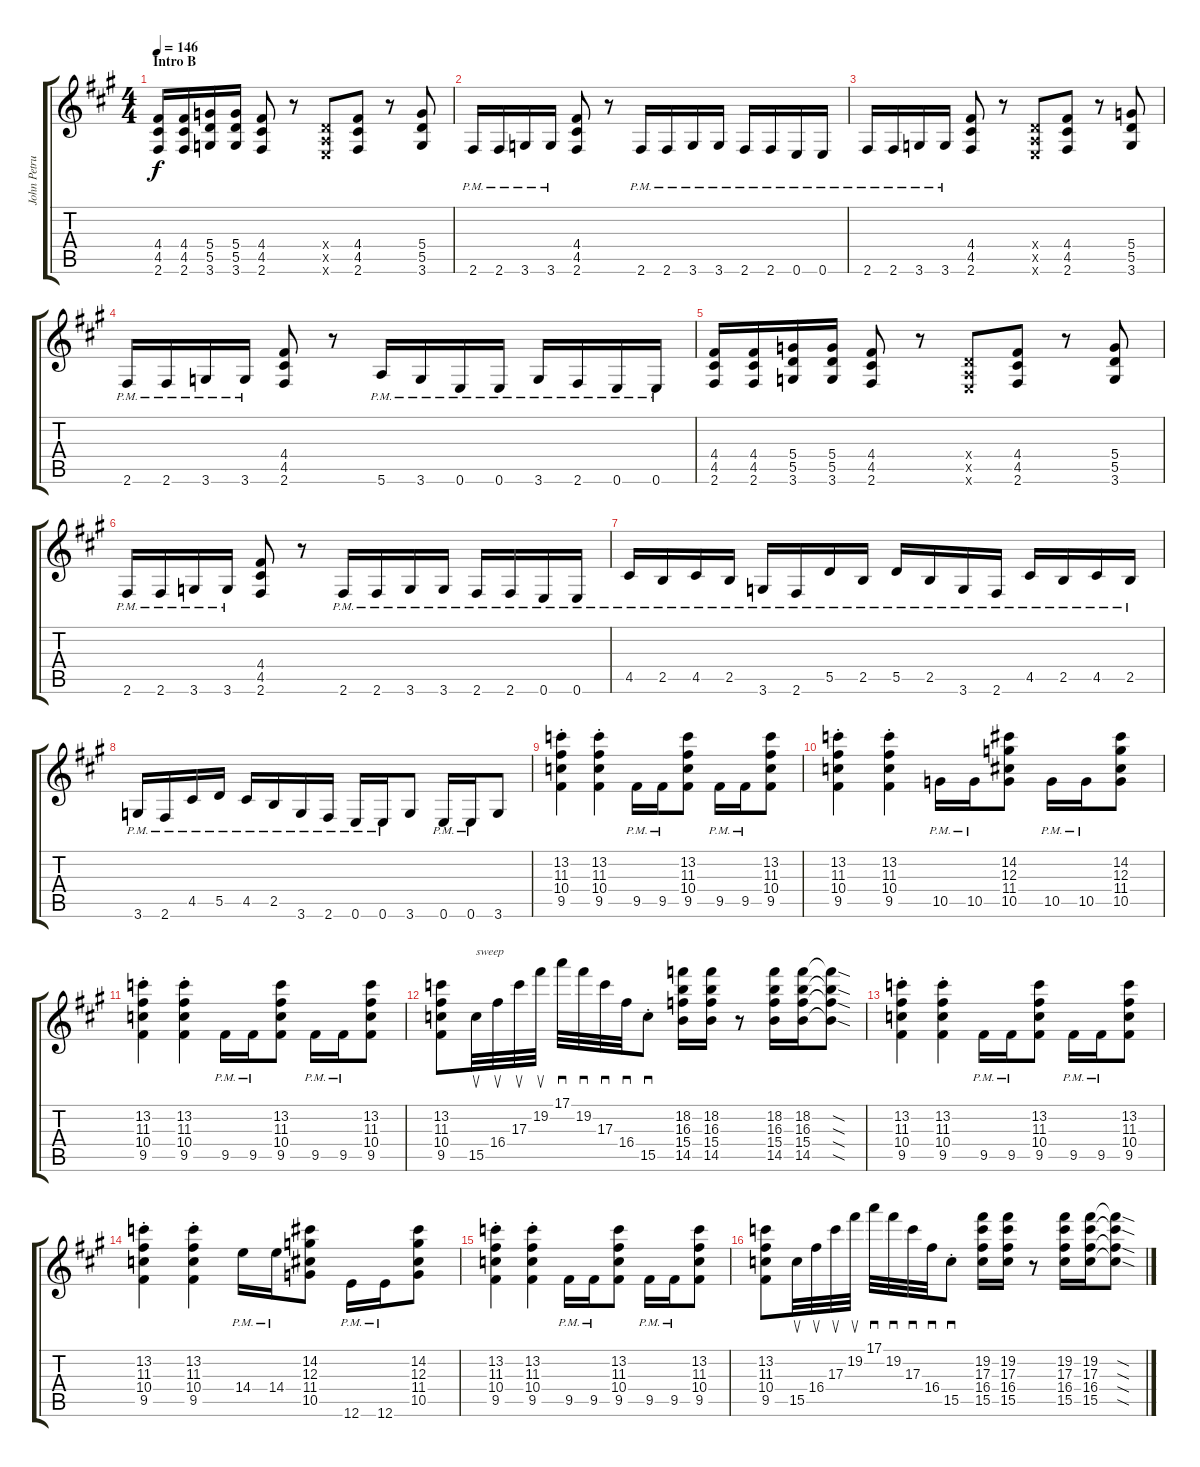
\track ("John Petrucci Lead Guitar" "John Petru") {instrument distortionguitar}
\staff {score tabs}
\tuning (E4 B3 G3 D3 A2 E2) {hide}
\ts (4 4)
\section ("" "Intro B")
\tempo 146
\clef g2
\ks f#minor
(4.4 4.5 2.6).16{dy f} (4.4 4.5 2.6).16 (5.4 5.5 3.6).16 (5.4 5.5 3.6).16 (4.4 4.5 2.6).8 r.8 (0.4{x} 0.5{x} 0.6{x}).8 (4.4 4.5 2.6).8 r.8 (5.4 5.5 3.6).8 |
2.6{pm}.16 2.6{pm}.16 3.6{pm}.16 3.6{pm}.16 (4.4 4.5 2.6).8 r.8 2.6{pm}.16 2.6{pm}.16 3.6{pm}.16 3.6{pm}.16 2.6{pm}.16 2.6{pm}.16 0.6{pm}.16 0.6{pm}.16 |
2.6{pm}.16 2.6{pm}.16 3.6{pm}.16 3.6{pm}.16 (4.4 4.5 2.6).8 r.8 (0.4{x} 0.5{x} 0.6{x}).8 (4.4 4.5 2.6).8 r.8 (5.4 5.5 3.6).8 |
2.6{pm}.16 2.6{pm}.16 3.6{pm}.16 3.6{pm}.16 (4.4 4.5 2.6).8 r.8 5.6{pm}.16 3.6{pm}.16 0.6{pm}.16 0.6{pm}.16 3.6{pm}.16 2.6{pm}.16 0.6{pm}.16 0.6{pm}.16 |
(4.4 4.5 2.6).16 (4.4 4.5 2.6).16 (5.4 5.5 3.6).16 (5.4 5.5 3.6).16 (4.4 4.5 2.6).8 r.8 (0.4{x} 0.5{x} 0.6{x}).8 (4.4 4.5 2.6).8 r.8 (5.4 5.5 3.6).8 |
2.6{pm}.16 2.6{pm}.16 3.6{pm}.16 3.6{pm}.16 (4.4 4.5 2.6).8 r.8 2.6{pm}.16 2.6{pm}.16 3.6{pm}.16 3.6{pm}.16 2.6{pm}.16 2.6{pm}.16 0.6{pm}.16 0.6{pm}.16 |
4.5{pm}.16 2.5{pm}.16 4.5{pm}.16 2.5{pm}.16 3.6{pm}.16 2.6{pm}.16 5.5{pm}.16 2.5{pm}.16 5.5{pm}.16 2.5{pm}.16 3.6{pm}.16 2.6{pm}.16 4.5{pm}.16 2.5{pm}.16 4.5{pm}.16 2.5{pm}.16 |
3.6{pm}.16 2.6{pm}.16 4.5{pm}.16 5.5{pm}.16 4.5{pm}.16 2.5{pm}.16 3.6{pm}.16 2.6{pm}.16 0.6{pm}.16 0.6{pm}.16 3.6.8 0.6{pm}.16 0.6{pm}.16 3.6.8 |
(13.2{st} 11.3{st} 10.4{st} 9.5{st}).4 (13.2{st} 11.3{st} 10.4{st} 9.5{st}).4 9.5{pm}.16 9.5{pm}.16 (13.2 11.3 10.4 9.5).8 9.5{pm}.16 9.5{pm}.16 (13.2 11.3 10.4 9.5).8 |
(13.2{st} 11.3{st} 10.4{st} 9.5{st}).4 (13.2{st} 11.3{st} 10.4{st} 9.5{st}).4 10.5{pm}.16 10.5{pm}.16 (14.2 12.3 11.4 10.5).8 10.5{pm}.16 10.5{pm}.16 (14.2 12.3 11.4 10.5).8 |
(13.2{st} 11.3{st} 10.4{st} 9.5{st}).4 (13.2{st} 11.3{st} 10.4{st} 9.5{st}).4 9.5{pm}.16 9.5{pm}.16 (13.2 11.3 10.4 9.5).8 9.5{pm}.16 9.5{pm}.16 (13.2 11.3 10.4 9.5).8 |
(13.2 11.3 10.4 9.5).8 15.5.32{su txt "sweep"} 16.4.32{su} 17.3.32{su} 19.2.32{su} 17.1.32{sd} 19.2.32{sd} 17.3.32{sd} 16.4.32{sd} 15.5{st}.8{sd} (18.2 16.3 15.4 14.5).16 (18.2 16.3 15.4 14.5).16 r.8 (18.2 16.3 15.4 14.5).16 (18.2 16.3 15.4 14.5).16 (18.2{sod t} 16.3{sod t} 15.4{sod t} 14.5{sod t}).8 |
(13.2{st} 11.3{st} 10.4{st} 9.5{st}).4 (13.2{st} 11.3{st} 10.4{st} 9.5{st}).4 9.5{pm}.16 9.5{pm}.16 (13.2 11.3 10.4 9.5).8 9.5{pm}.16 9.5{pm}.16 (13.2 11.3 10.4 9.5).8 |
(13.2{st} 11.3{st} 10.4{st} 9.5{st}).4 (13.2{st} 11.3{st} 10.4{st} 9.5{st}).4 14.4{pm}.16 14.4{pm}.16 (14.2 12.3 11.4 10.5).8 12.6{pm}.16 12.6{pm}.16 (14.2 12.3 11.4 10.5).8 |
(13.2{st} 11.3{st} 10.4{st} 9.5{st}).4 (13.2{st} 11.3{st} 10.4{st} 9.5{st}).4 9.5{pm}.16 9.5{pm}.16 (13.2 11.3 10.4 9.5).8 9.5{pm}.16 9.5{pm}.16 (13.2 11.3 10.4 9.5).8 |
(13.2 11.3 10.4 9.5).8 15.5.32{su} 16.4.32{su} 17.3.32{su} 19.2.32{su} 17.1.32{sd} 19.2.32{sd} 17.3.32{sd} 16.4.32{sd} 15.5{st}.8{sd} (19.2 17.3 16.4 15.5).16 (19.2 17.3 16.4 15.5).16 r.8 (19.2 17.3 16.4 15.5).16 (19.2 17.3 16.4 15.5).16 (19.2{sod t} 17.3{sod t} 16.4{sod t} 15.5{sod t}).8
